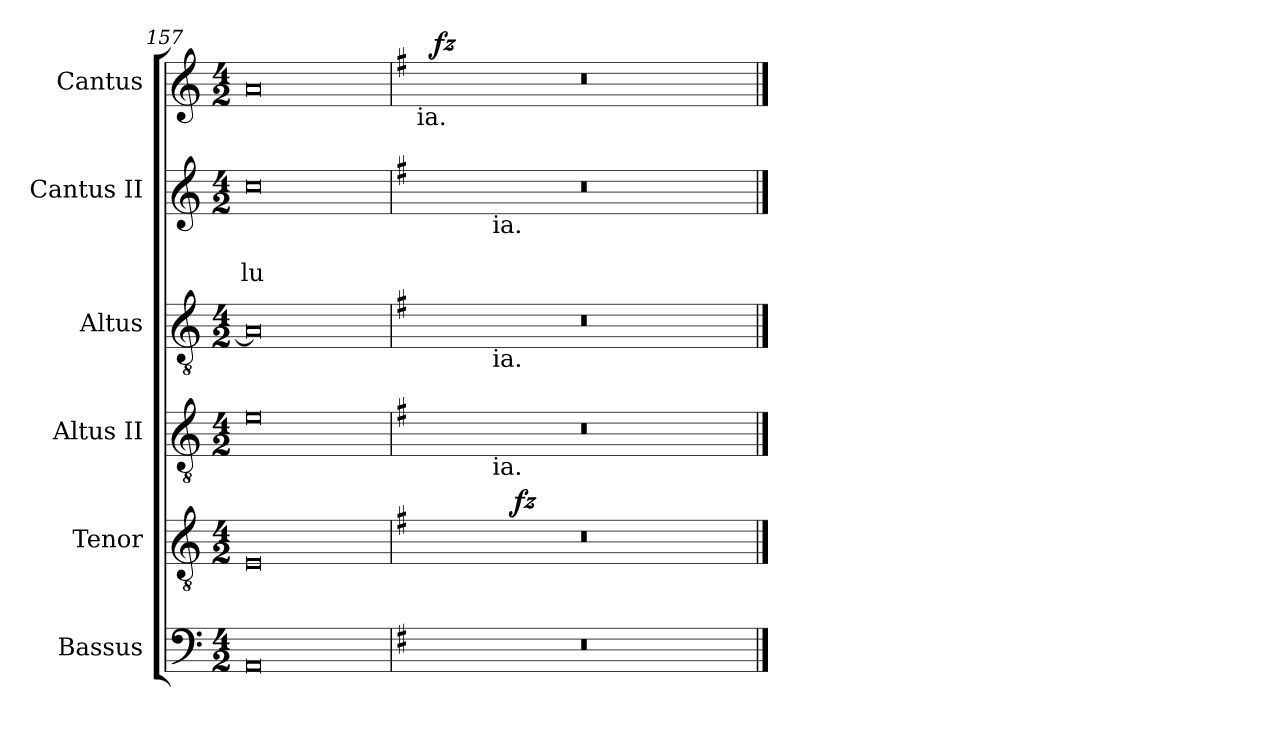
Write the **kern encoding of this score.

**kern	**text	**kern	**text	**dynam	**kern	**text	**kern	**text	**kern	**text	**text	**kern	**text	**dynam
*part6	*part6	*part5	*part5	*part5	*part4	*part4	*part3	*part3	*part2	*part2	*part2	*part1	*part1	*part1
*staff6	*staff6	*staff5	*staff5	*staff5	*staff4	*staff4	*staff3	*staff3	*staff2	*staff2	*staff2	*staff1	*staff1	*staff1
*I"Bassus	*	*I"Tenor	*	*	*I"Altus II	*	*I"Altus	*	*I"Cantus II	*	*	*I"Cantus	*	*
*I'Bassus	*	*I'Tenor	*	*	*I'Altus II	*	*	*	*I'Cantus II	*	*	*	*	*
*clefF4	*	*clefGv2	*	*	*clefGv2	*	*clefGv2	*	*clefG2	*	*	*clefG2	*	*
*k[]	*	*k[]	*	*	*k[]	*	*k[]	*	*k[]	*	*	*k[]	*	*
*C:	*	*C:	*	*	*C:	*	*C:	*	*C:	*	*	*C:	*	*
*M4/2	*	*M4/2	*	*	*M4/2	*	*M4/2	*	*M4/2	*	*	*M4/2	*	*
=157	=157	=157	=157	=157	=157	=157	=157	=157	=157	=157	=157	=157	=157	=157
!	!	!	!	!	!	!	!	!	!	!	!LO:LY:b	!	!	!
0AA	.	0E	.	.	0e	.	0A]	.	0cc	.	-lu-	0a	.	.
=158	=158	=158	=158	=158	=158	=158	=158	=158	=158	=158	=158	=158	=158	=158
*k[f#]	*	*k[f#]	*	*	*k[f#]	*	*k[f#]	*	*k[f#]	*	*	*k[f#]	*	*
*G:	*	*G:	*	*	*G:	*	*G:	*	*G:	*	*	*G:	*	*
*	*	*^	*	*	*	*	*	*	*	*	*	*^	*	*
!	!	!	!	!	!	!	!	!	!	!	!	!	!LO:TX:b:t=ia.	!	!	!
*	*	*	*	*	*	*^	*	*^	*	*^	*	*	*	*	*	*
0r	.	0r	4ryy	.	.	0r	4ryy	.	0r	4ryy	.	0r	4ryy	.	.	0r	16ryy	.	.
!	!	!	!	!	!	!	!	!	!	!	!	!	!	!	!	!	!	!	!LO:DY:b
.	.	.	.	.	.	.	.	.	.	.	.	.	.	.	.	.	1ryy	.	fz
.	.	.	8ryy	.	.	.	16.ryy	.	.	16.ryy	.	.	16.ryy	.	.	.	.	.	.
!	!	!	!	!	!	!	!	!	!	!	!	!	!LO:TX:b:t=ia.	!	!	!	!	!	!
!	!	!	!	!	!	!	!	!	!	!LO:TX:b:t=ia.	!	!	!	!	!	!	!	!	!
!	!	!	!	!	!	!	!LO:TX:b:t=ia.	!	!	!	!	!	!	!	!	!	!	!	!
.	.	.	.	.	.	.	1ryy	.	.	1ryy	.	.	1ryy	.	.	.	.	.	.
.	.	.	32ryy	.	.	.	.	.	.	.	.	.	.	.	.	.	.	.	.
!	!	!	!	!	!LO:DY:b	!	!	!	!	!	!	!	!	!	!	!	!	!	!
.	.	.	1ryy	.	fz	.	.	.	.	.	.	.	.	.	.	.	.	.	.
.	.	.	.	.	.	.	.	.	.	.	.	.	.	.	.	.	2...ryy	.	.
.	.	.	.	.	.	.	2ryy	.	.	2ryy	.	.	2ryy	.	.	.	.	.	.
.	.	.	2ryy	.	.	.	.	.	.	.	.	.	.	.	.	.	.	.	.
.	.	.	.	.	.	.	8ryy	.	.	8ryy	.	.	8ryy	.	.	.	.	.	.
.	.	.	16.ryy	.	.	.	.	.	.	.	.	.	.	.	.	.	.	.	.
.	.	.	.	.	.	.	32ryy	.	.	32ryy	.	.	32ryy	.	.	.	.	.	.
*	*	*v	*v	*	*	*	*	*	*v	*v	*	*v	*v	*	*	*v	*v	*	*
*	*	*	*	*	*v	*v	*	*	*	*	*	*	*	*	*
==	==	==	==	==	==	==	==	==	==	==	==	==	==	==
*-	*-	*-	*-	*-	*-	*-	*-	*-	*-	*-	*-	*-	*-	*-
